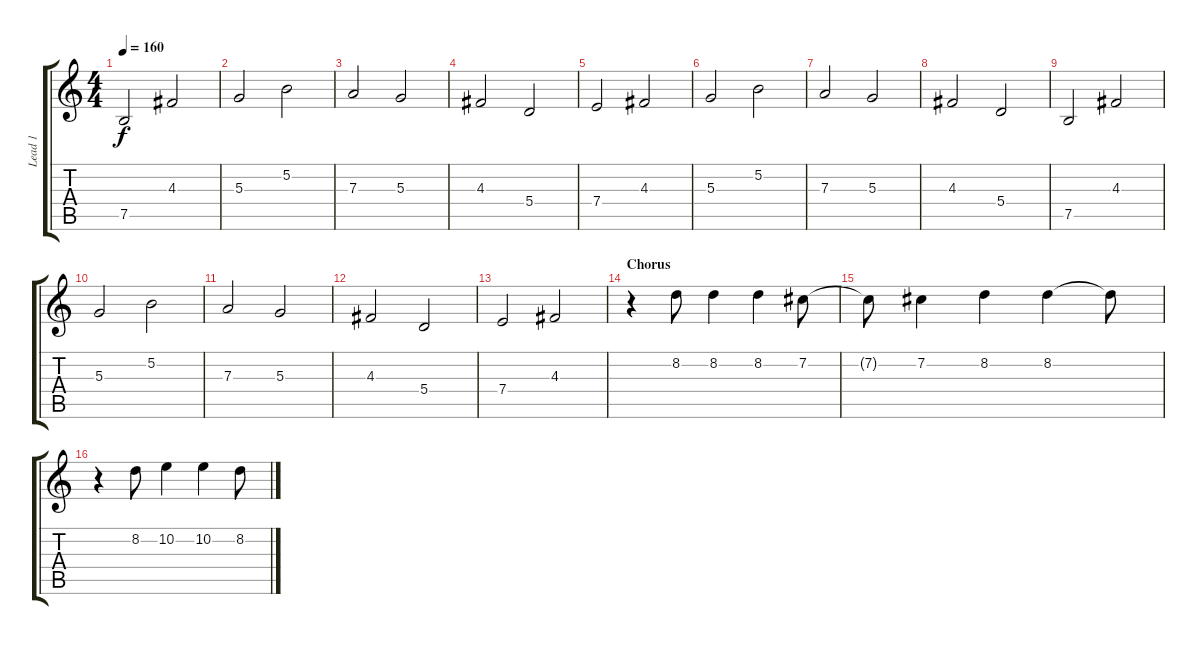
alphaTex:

\track ("Lead 1" "Lead 1") {instrument distortionguitar}
\staff {score tabs}
\tuning (B3 Gb3 D3 A2 E2 B1) {hide}
\ts (4 4)
\tempo 160
\clef g2
\ks c
7.5.2{dy f} 4.3.2 |
5.3.2 5.2.2 |
7.3.2 5.3.2 |
4.3.2 5.4.2 |
7.4.2 4.3.2 |
5.3.2 5.2.2 |
7.3.2 5.3.2 |
4.3.2 5.4.2 |
7.5.2 4.3.2 |
5.3.2 5.2.2 |
7.3.2 5.3.2 |
4.3.2 5.4.2 |
7.4.2 4.3.2 |
\section ("" "Chorus")
r.4 8.2.8 8.2.4 8.2.4 7.2.8 |
7.2{t}.8 7.2.4 8.2.4 8.2.4 8.2{t}.8 |
r.4 8.2.8 10.2.4 10.2.4 8.2.8
